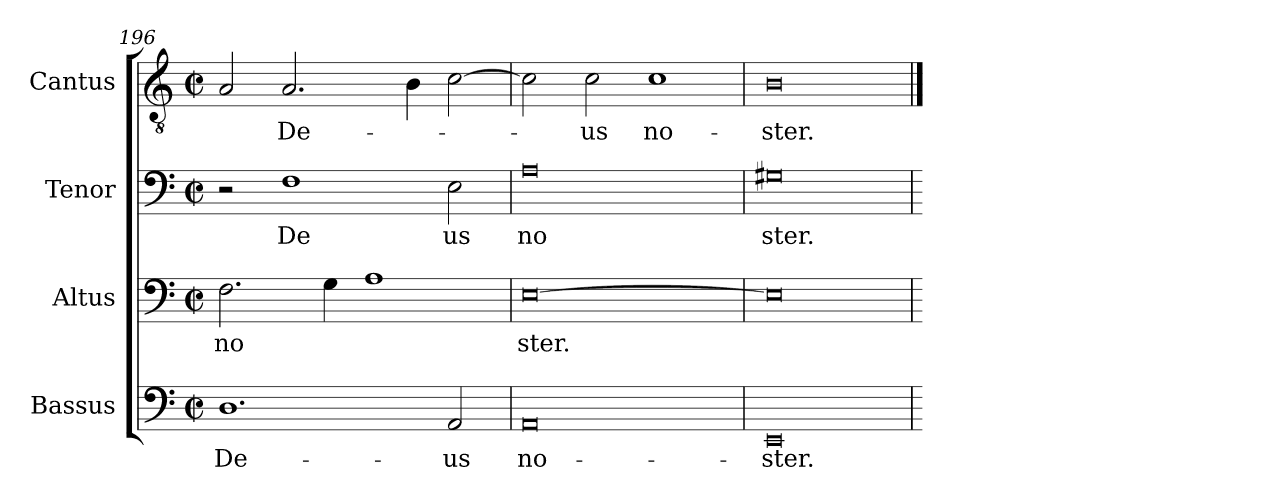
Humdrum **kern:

**kern	**text	**kern	**text	**kern	**text	**kern	**text
*part4	*part4	*part3	*part3	*part2	*part2	*part1	*part1
*staff4	*staff4	*staff3	*staff3	*staff2	*staff2	*staff1	*staff1
*I"Bassus	*	*I"Altus	*	*I"Tenor	*	*I"Cantus	*
*clefF4	*	*clefF4	*	*clefF4	*	*clefGv2	*
*k[]	*	*	*	*	*	*k[]	*
*C:	*	*	*	*	*	*C:	*
*M2/2	*	*M2/2	*	*M2/2	*	*M2/2	*
*met(c|)	*	*met(c|)	*	*met(c|)	*	*met(c|)	*
=196	=196	=196	=196	=196	=196	=196	=196
!	!LO:LY:b:cj	!	!LO:LY:b:cj	!	!	!	!
1.D	De-	2.F\	no	2r	.	2A/	.
!	!	!	!	!	!LO:LY:b:cj	!	!LO:LY:b
.	.	.	.	1F	De	2.A/	De-
.	.	4G\	.	.	.	.	.
.	.	1A	.	.	.	.	.
.	.	.	.	.	.	4B\	.
!	!LO:LY:b:cj	!	!	!	!LO:LY:b:cj	!	!
2AA/	-us	.	.	2E\	us	[>2c\	.
=197	=197	=197	=197	=197	=197	=197	=197
!	!LO:LY:b:cj	!	!LO:LY:b	!	!LO:LY:b:cj	!	!
0AA	no-	[>0E	ster.	0A	no	2c\]	.
!	!	!	!	!	!	!	!LO:LY:b:cj
.	.	.	.	.	.	2c\	-us
!	!	!	!	!	!	!	!LO:LY:b:cj
.	.	.	.	.	.	1c	no-
=198	=198	=198	=198	=198	=198	=198	=198
!	!LO:LY:b:cj	!	!	!	!LO:LY:b:cj	!	!LO:LY:b:cj
0EE	-ster.	0E]	.	0G#X	ster.	0B	-ster.
=	==	=	==	=	==	==	==
*-	*-	*-	*-	*-	*-	*-	*-
